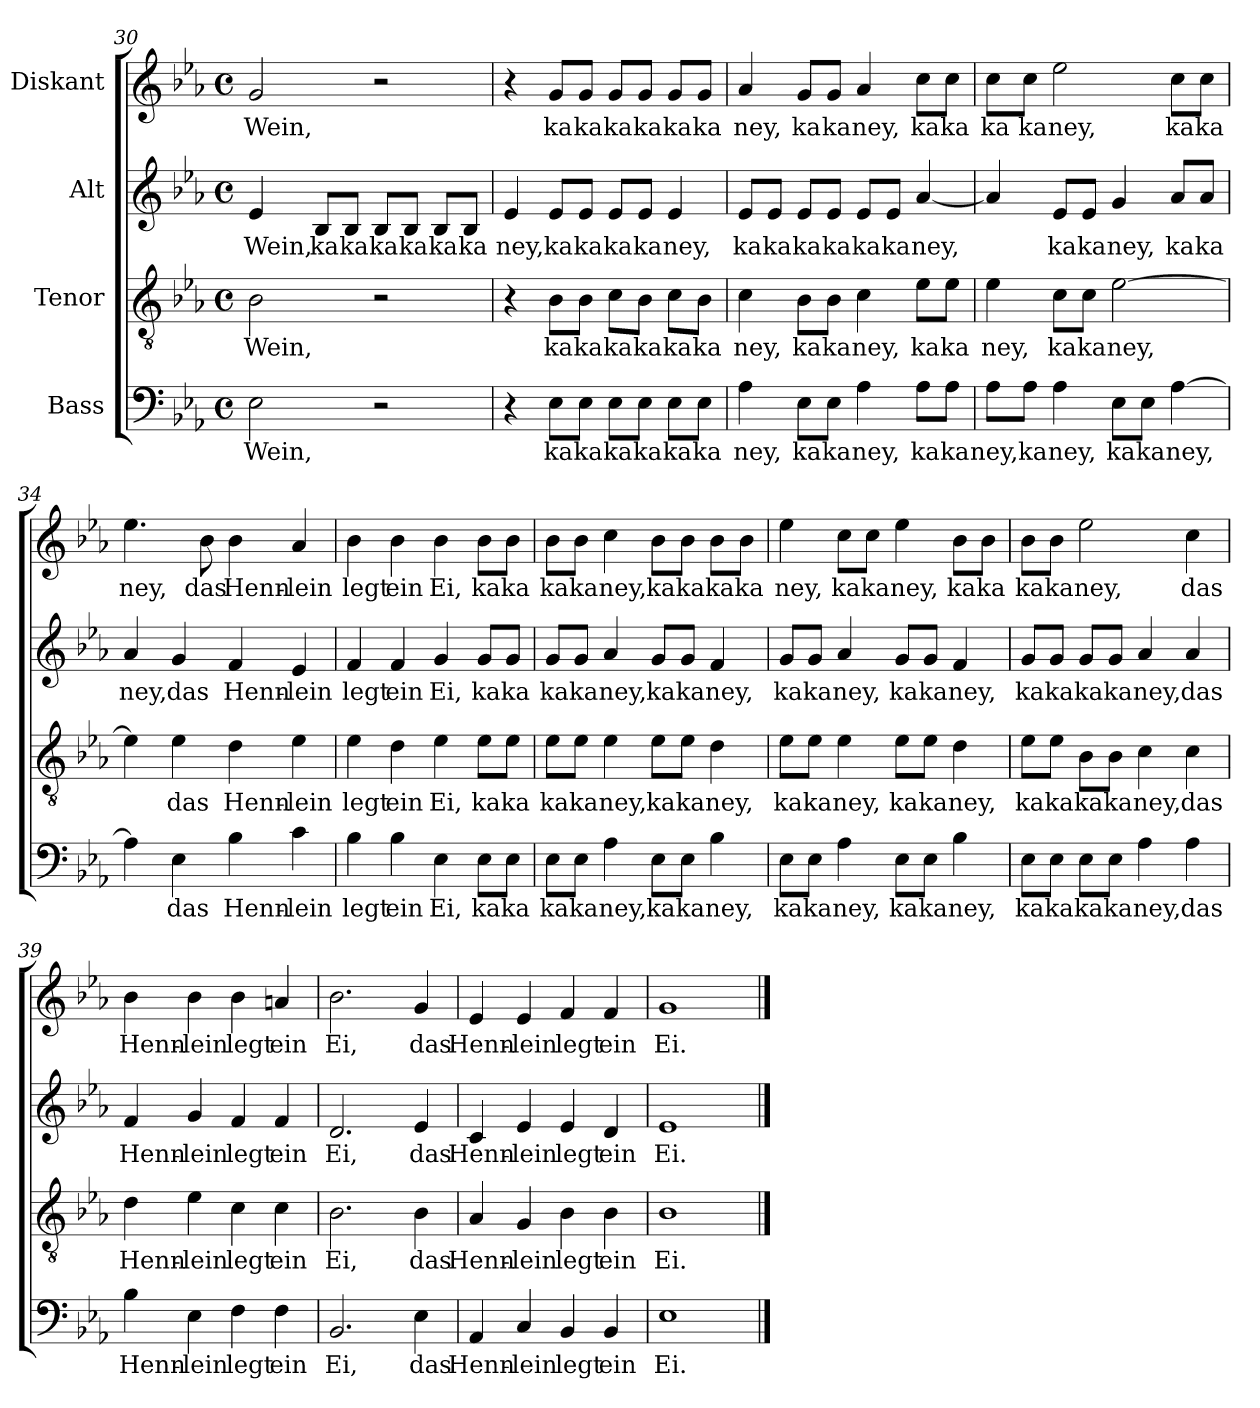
**kern	**text	**kern	**text	**kern	**text	**kern	**text
*part4	*part4	*part3	*part3	*part2	*part2	*part1	*part1
*staff4	*staff4	*staff3	*staff3	*staff2	*staff2	*staff1	*staff1
*I"Bass	*	*I"Tenor	*	*I"Alt	*	*I"Diskant	*
!!LO:LB:g=z
*clefF4	*	*clefGv2	*	*clefG2	*	*clefG2	*
*k[b-e-a-]	*	*k[b-e-a-]	*	*k[b-e-a-]	*	*k[b-e-a-]	*
*M4/4	*	*M4/4	*	*M4/4	*	*M4/4	*
*met(c)	*	*met(c)	*	*met(c)	*	*met(c)	*
=30	=30	=30	=30	=30	=30	=30	=30
!	!LO:LY:b	!	!LO:LY:b	!	!LO:LY:b	!	!LO:LY:b
2E-\	Wein,	2B-\	Wein,	4e-/	Wein,	2g/	Wein,
!	!	!	!	!	!LO:LY:b	!	!
.	.	.	.	8B-/L	ka	.	.
!	!	!	!	!	!LO:LY:b	!	!
.	.	.	.	8B-/J	ka	.	.
!	!	!	!	!	!LO:LY:b	!	!
2r	.	2r	.	8B-/L	ka	2r	.
!	!	!	!	!	!LO:LY:b	!	!
.	.	.	.	8B-/J	ka	.	.
!	!	!	!	!	!LO:LY:b	!	!
.	.	.	.	8B-/L	ka	.	.
!	!	!	!	!	!LO:LY:b	!	!
.	.	.	.	8B-/J	ka	.	.
=31	=31	=31	=31	=31	=31	=31	=31
!	!	!	!	!	!LO:LY:b	!	!
4r	.	4r	.	4e-/	ney,	4r	.
!	!LO:LY:b	!	!LO:LY:b	!	!LO:LY:b	!	!LO:LY:b
8E-\L	ka	8B-\L	ka	8e-/L	ka	8g/L	ka
!	!LO:LY:b	!	!LO:LY:b	!	!LO:LY:b	!	!LO:LY:b
8E-\J	ka	8B-\J	ka	8e-/J	ka	8g/J	ka
!	!LO:LY:b	!	!LO:LY:b	!	!LO:LY:b	!	!LO:LY:b
8E-\L	ka	8c\L	ka	8e-/L	ka	8g/L	ka
!	!LO:LY:b	!	!LO:LY:b	!	!LO:LY:b	!	!LO:LY:b
8E-\J	ka	8B-\J	ka	8e-/J	ka	8g/J	ka
!	!LO:LY:b	!	!LO:LY:b	!	!LO:LY:b	!	!LO:LY:b
8E-\L	ka	8c\L	ka	4e-/	ney,	8g/L	ka
!	!LO:LY:b	!	!LO:LY:b	!	!	!	!LO:LY:b
8E-\J	ka	8B-\J	ka	.	.	8g/J	ka
=32	=32	=32	=32	=32	=32	=32	=32
!	!LO:LY:b	!	!LO:LY:b	!	!LO:LY:b	!	!LO:LY:b
4A-\	ney,	4c\	ney,	8e-/L	ka	4a-/	ney,
!	!	!	!	!	!LO:LY:b	!	!
.	.	.	.	8e-/J	ka	.	.
!	!LO:LY:b	!	!LO:LY:b	!	!LO:LY:b	!	!LO:LY:b
8E-\L	ka	8B-\L	ka	8e-/L	ka	8g/L	ka
!	!LO:LY:b	!	!LO:LY:b	!	!LO:LY:b	!	!LO:LY:b
8E-\J	ka	8B-\J	ka	8e-/J	ka	8g/J	ka
!	!LO:LY:b	!	!LO:LY:b	!	!LO:LY:b	!	!LO:LY:b
4A-\	ney,	4c\	ney,	8e-/L	ka	4a-/	ney,
!	!	!	!	!	!LO:LY:b	!	!
.	.	.	.	8e-/J	ka	.	.
!	!LO:LY:b	!	!LO:LY:b	!	!LO:LY:b	!	!LO:LY:b
8A-\L	ka	8e-\L	ka	[4a-/	ney,	8cc\L	ka
!	!LO:LY:b	!	!LO:LY:b	!	!	!	!LO:LY:b
8A-\J	ka	8e-\J	ka	.	.	8cc\J	ka
!!LO:PB:g=z
=33	=33	=33	=33	=33	=33	=33	=33
!	!LO:LY:b	!	!LO:LY:b	!	!	!	!LO:LY:b
8A-\L	ney,	4e-\	ney,	4a-/]	.	8cc\L	ka
!	!LO:LY:b	!	!	!	!	!	!LO:LY:b
8A-\J	ka	.	.	.	.	8cc\J	ka
!	!LO:LY:b	!	!LO:LY:b	!	!LO:LY:b	!	!LO:LY:b
4A-\	ney,	8c\L	ka	8e-/L	ka	2ee-\	ney,
!	!	!	!LO:LY:b	!	!LO:LY:b	!	!
.	.	8c\J	ka	8e-/J	ka	.	.
!	!LO:LY:b	!	!LO:LY:b	!	!LO:LY:b	!	!
8E-\L	ka	[2e-\	ney,	4g/	ney,	.	.
!	!LO:LY:b	!	!	!	!	!	!
8E-\J	ka	.	.	.	.	.	.
!	!LO:LY:b	!	!	!	!LO:LY:b	!	!LO:LY:b
[4A-\	ney,	.	.	8a-/L	ka	8cc\L	ka
!	!	!	!	!	!LO:LY:b	!	!LO:LY:b
.	.	.	.	8a-/J	ka	8cc\J	ka
=34	=34	=34	=34	=34	=34	=34	=34
!	!	!	!	!	!LO:LY:b	!	!LO:LY:b
4A-\]	.	4e-\]	.	4a-/	ney,	4.ee-\	ney,
!	!LO:LY:b	!	!LO:LY:b	!	!LO:LY:b	!	!
4E-\	das	4e-\	das	4g/	das	.	.
!	!	!	!	!	!	!	!LO:LY:b
.	.	.	.	.	.	8b-\	das
!	!LO:LY:b	!	!LO:LY:b	!	!LO:LY:b	!	!LO:LY:b
4B-\	Henn-	4d\	Henn-	4f/	Henn-	4b-\	Henn-
!	!LO:LY:b	!	!LO:LY:b	!	!LO:LY:b	!	!LO:LY:b
4c\	lein	4e-\	lein	4e-/	lein	4a-/	lein
=35	=35	=35	=35	=35	=35	=35	=35
!	!LO:LY:b	!	!LO:LY:b	!	!LO:LY:b	!	!LO:LY:b
4B-\	legt	4e-\	legt	4f/	legt	4b-\	legt
!	!LO:LY:b	!	!LO:LY:b	!	!LO:LY:b	!	!LO:LY:b
4B-\	ein	4d\	ein	4f/	ein	4b-\	ein
!	!LO:LY:b	!	!LO:LY:b	!	!LO:LY:b	!	!LO:LY:b
4E-\	Ei,	4e-\	Ei,	4g/	Ei,	4b-\	Ei,
!	!LO:LY:b	!	!LO:LY:b	!	!LO:LY:b	!	!LO:LY:b
8E-\L	ka	8e-\L	ka	8g/L	ka	8b-\L	ka
!	!LO:LY:b	!	!LO:LY:b	!	!LO:LY:b	!	!LO:LY:b
8E-\J	ka	8e-\J	ka	8g/J	ka	8b-\J	ka
!!LO:LB:g=z
=36	=36	=36	=36	=36	=36	=36	=36
!	!LO:LY:b	!	!LO:LY:b	!	!LO:LY:b	!	!LO:LY:b
8E-\L	ka	8e-\L	ka	8g/L	ka	8b-\L	ka
!	!LO:LY:b	!	!LO:LY:b	!	!LO:LY:b	!	!LO:LY:b
8E-\J	ka	8e-\J	ka	8g/J	ka	8b-\J	ka
!	!LO:LY:b	!	!LO:LY:b	!	!LO:LY:b	!	!LO:LY:b
4A-\	ney,	4e-\	ney,	4a-/	ney,	4cc\	ney,
!	!LO:LY:b	!	!LO:LY:b	!	!LO:LY:b	!	!LO:LY:b
8E-\L	ka	8e-\L	ka	8g/L	ka	8b-\L	ka
!	!LO:LY:b	!	!LO:LY:b	!	!LO:LY:b	!	!LO:LY:b
8E-\J	ka	8e-\J	ka	8g/J	ka	8b-\J	ka
!	!LO:LY:b	!	!LO:LY:b	!	!LO:LY:b	!	!LO:LY:b
4B-\	ney,	4d\	ney,	4f/	ney,	8b-\L	ka
!	!	!	!	!	!	!	!LO:LY:b
.	.	.	.	.	.	8b-\J	ka
=37	=37	=37	=37	=37	=37	=37	=37
!	!LO:LY:b	!	!LO:LY:b	!	!LO:LY:b	!	!LO:LY:b
8E-\L	ka	8e-\L	ka	8g/L	ka	4ee-\	ney,
!	!LO:LY:b	!	!LO:LY:b	!	!LO:LY:b	!	!
8E-\J	ka	8e-\J	ka	8g/J	ka	.	.
!	!LO:LY:b	!	!LO:LY:b	!	!LO:LY:b	!	!LO:LY:b
4A-\	ney,	4e-\	ney,	4a-/	ney,	8cc\L	ka
!	!	!	!	!	!	!	!LO:LY:b
.	.	.	.	.	.	8cc\J	ka
!	!LO:LY:b	!	!LO:LY:b	!	!LO:LY:b	!	!LO:LY:b
8E-\L	ka	8e-\L	ka	8g/L	ka	4ee-\	ney,
!	!LO:LY:b	!	!LO:LY:b	!	!LO:LY:b	!	!
8E-\J	ka	8e-\J	ka	8g/J	ka	.	.
!	!LO:LY:b	!	!LO:LY:b	!	!LO:LY:b	!	!LO:LY:b
4B-\	ney,	4d\	ney,	4f/	ney,	8b-\L	ka
!	!	!	!	!	!	!	!LO:LY:b
.	.	.	.	.	.	8b-\J	ka
=38	=38	=38	=38	=38	=38	=38	=38
!	!LO:LY:b	!	!LO:LY:b	!	!LO:LY:b	!	!LO:LY:b
8E-\L	ka	8e-\L	ka	8g/L	ka	8b-\L	ka
!	!LO:LY:b	!	!LO:LY:b	!	!LO:LY:b	!	!LO:LY:b
8E-\J	ka	8e-\J	ka	8g/J	ka	8b-\J	ka
!	!LO:LY:b	!	!LO:LY:b	!	!LO:LY:b	!	!LO:LY:b
8E-\L	ka	8B-\L	ka	8g/L	ka	2ee-\	ney,
!	!LO:LY:b	!	!LO:LY:b	!	!LO:LY:b	!	!
8E-\J	ka	8B-\J	ka	8g/J	ka	.	.
!	!LO:LY:b	!	!LO:LY:b	!	!LO:LY:b	!	!
4A-\	ney,	4c\	ney,	4a-/	ney,	.	.
!	!LO:LY:b	!	!LO:LY:b	!	!LO:LY:b	!	!LO:LY:b
4A-\	das	4c\	das	4a-/	das	4cc\	das
!!LO:LB:g=z
=39	=39	=39	=39	=39	=39	=39	=39
!	!LO:LY:b	!	!LO:LY:b	!	!LO:LY:b	!	!LO:LY:b
4B-\	Henn-	4d\	Henn-	4f/	Henn-	4b-\	Henn-
!	!LO:LY:b	!	!LO:LY:b	!	!LO:LY:b	!	!LO:LY:b
4E-\	lein	4e-\	lein	4g/	lein	4b-\	lein
!	!LO:LY:b	!	!LO:LY:b	!	!LO:LY:b	!	!LO:LY:b
4F\	legt	4c\	legt	4f/	legt	4b-\	legt
!	!LO:LY:b	!	!LO:LY:b	!	!LO:LY:b	!	!LO:LY:b
4F\	ein	4c\	ein	4f/	ein	4an/	ein
=40	=40	=40	=40	=40	=40	=40	=40
!	!LO:LY:b	!	!LO:LY:b	!	!LO:LY:b	!	!LO:LY:b
2.BB-/	Ei,	2.B-\	Ei,	2.d/	Ei,	2.b-\	Ei,
!	!LO:LY:b	!	!LO:LY:b	!	!LO:LY:b	!	!LO:LY:b
4E-\	das	4B-\	das	4e-/	das	4g/	das
=41	=41	=41	=41	=41	=41	=41	=41
!	!LO:LY:b	!	!LO:LY:b	!	!LO:LY:b	!	!LO:LY:b
4AA-/	Henn-	4A-/	Henn-	4c/	Henn-	4e-/	Henn-
!	!LO:LY:b	!	!LO:LY:b	!	!LO:LY:b	!	!LO:LY:b
4C/	lein	4G/	lein	4e-/	lein	4e-/	lein
!	!LO:LY:b	!	!LO:LY:b	!	!LO:LY:b	!	!LO:LY:b
4BB-/	legt	4B-\	legt	4e-/	legt	4f/	legt
!	!LO:LY:b	!	!LO:LY:b	!	!LO:LY:b	!	!LO:LY:b
4BB-/	ein	4B-\	ein	4d/	ein	4f/	ein
=42	=42	=42	=42	=42	=42	=42	=42
!	!LO:LY:b	!	!LO:LY:b	!	!LO:LY:b	!	!LO:LY:b
1E-	Ei.	1B-	Ei.	1e-	Ei.	1g	Ei.
==	==	==	==	==	==	==	==
*-	*-	*-	*-	*-	*-	*-	*-
